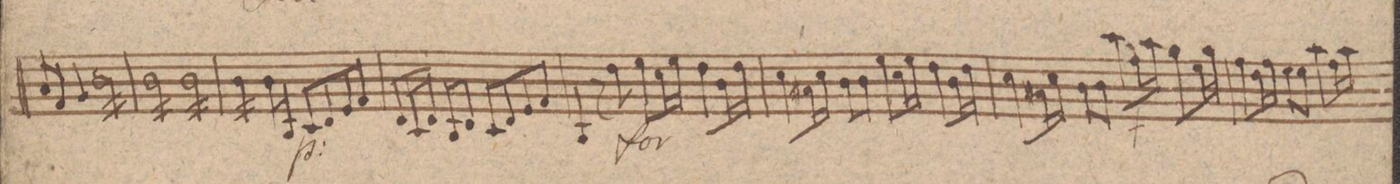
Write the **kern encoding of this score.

**kern	**dynam
*I"Violino Secundo	*
*clefG2	*
*k[f#c#g#d#]	*
*met(c)	*
*M4/4	*
8a/L	.
8f#/J	.
4g#/	.
*tremolo	*
16b\LL	.
16b\	.
16b\	.
16b\	.
16b\	.
16b\	.
16b\	.
16b\JJ	.
=19	=19
16b\LL	.
16b\	.
16b\	.
16b\	.
16b\	.
16b\	.
16b\	.
16b\JJ	.
16b\LL	.
16b\	.
16b\	.
16b\	.
16b\	.
16b\	.
16b\	.
16b\JJ	.
=20	=20
16b\LL	.
16b\	.
16b\	.
16b\JJ	.
*Xtremolo	*
8b\L	.
8B/J	.
8c#/L	p:
8d#/	.
8e/	.
8f#/J	.
=21	=21
8d#/L	.
16c#/L	.
16d#/JJ	.
8B/L	.
8d#/J	.
8c#/L	.
8d#/	.
8e/	.
8f#/J	.
=22	=22
4B/	.
8r	.
8dd#\	.
8ee\L	f
16cc#\L	.
16ee\JJ	.
8dd#\L	.
16b\L	.
16dd#\JJ	.
=23	=23
8cc#\L	.
16a#X\L	.
16cc#\JJ	.
8b\L	.
8b\J	.
8ee\L	.
16cc#\L	.
16ee\JJ	.
8dd#\L	.
16b\L	.
16dd#\JJ	.
=24	=24
8cc#\L	.
16a#X\L	.
16cc#\JJ	.
8b\L	.
8b\J	.
8aa\L	.
16ff#\L	.
16aa\JJ	.
8gg#\L	.
16ee\L	.
16gg#\JJ	.
=25	=25
8ff#\L	.
16dd#\L	.
16ff#\JJ	.
8ee\L	.
8ee\J	.
8aa\L	.
16ff#\L	.
16aa\JJ	.
*-	*-
